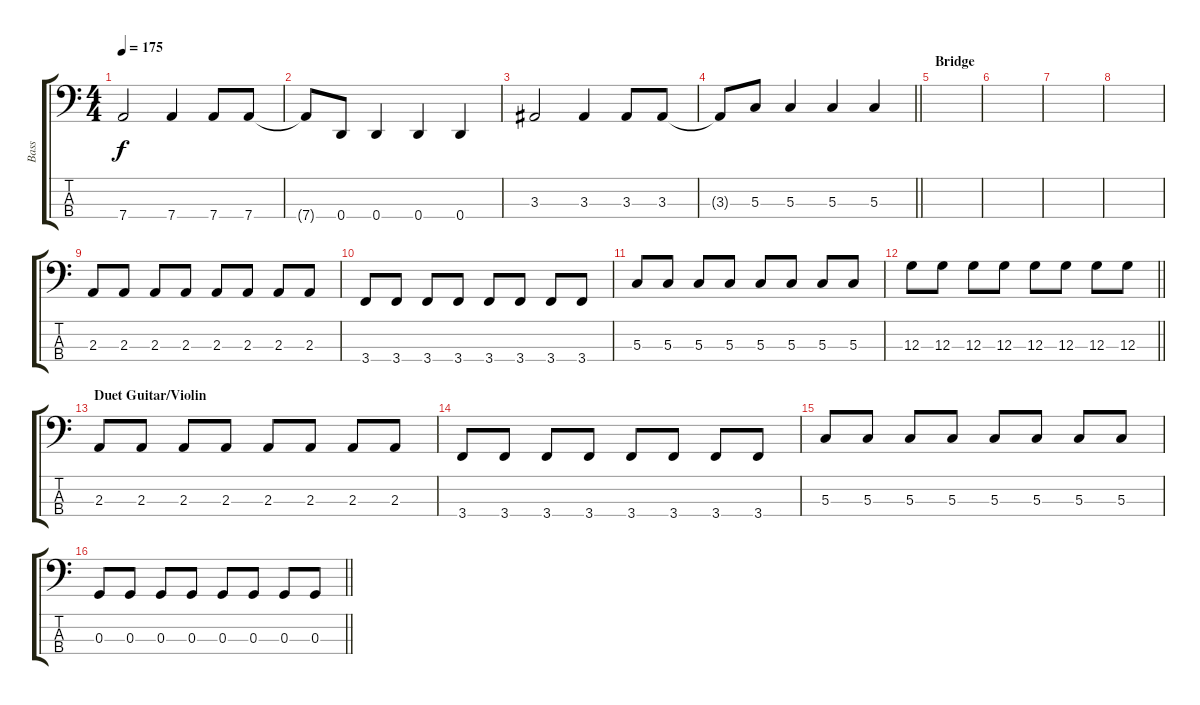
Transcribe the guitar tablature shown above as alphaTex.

\track ("Bass" "Bass") {instrument electricbasspick}
\staff {score tabs}
\tuning (F2 C2 G1 D1) {hide}
\ts (4 4)
\tempo 175
\clef f4
\ks c
7.4.2{dy f} 7.4.4 7.4.8 7.4.8 |
7.4{t}.8 0.4.8 0.4.4 0.4.4 0.4.4 |
3.3.2 3.3.4 3.3.8 3.3.8 |
\barLineRight lightlight
3.3{t}.8 5.3.8 5.3.4 5.3.4 5.3.4 |
\section ("" "Bridge")
|
|
|
|
2.3.8 2.3.8 2.3.8 2.3.8 2.3.8 2.3.8 2.3.8 2.3.8 |
3.4.8 3.4.8 3.4.8 3.4.8 3.4.8 3.4.8 3.4.8 3.4.8 |
5.3.8 5.3.8 5.3.8 5.3.8 5.3.8 5.3.8 5.3.8 5.3.8 |
\barLineRight lightlight
12.3.8 12.3.8 12.3.8 12.3.8 12.3.8 12.3.8 12.3.8 12.3.8 |
\section ("" "Duet Guitar/Violin")
2.3.8 2.3.8 2.3.8 2.3.8 2.3.8 2.3.8 2.3.8 2.3.8 |
3.4.8 3.4.8 3.4.8 3.4.8 3.4.8 3.4.8 3.4.8 3.4.8 |
5.3.8 5.3.8 5.3.8 5.3.8 5.3.8 5.3.8 5.3.8 5.3.8 |
\barLineRight lightlight
0.3.8 0.3.8 0.3.8 0.3.8 0.3.8 0.3.8 0.3.8 0.3.8
